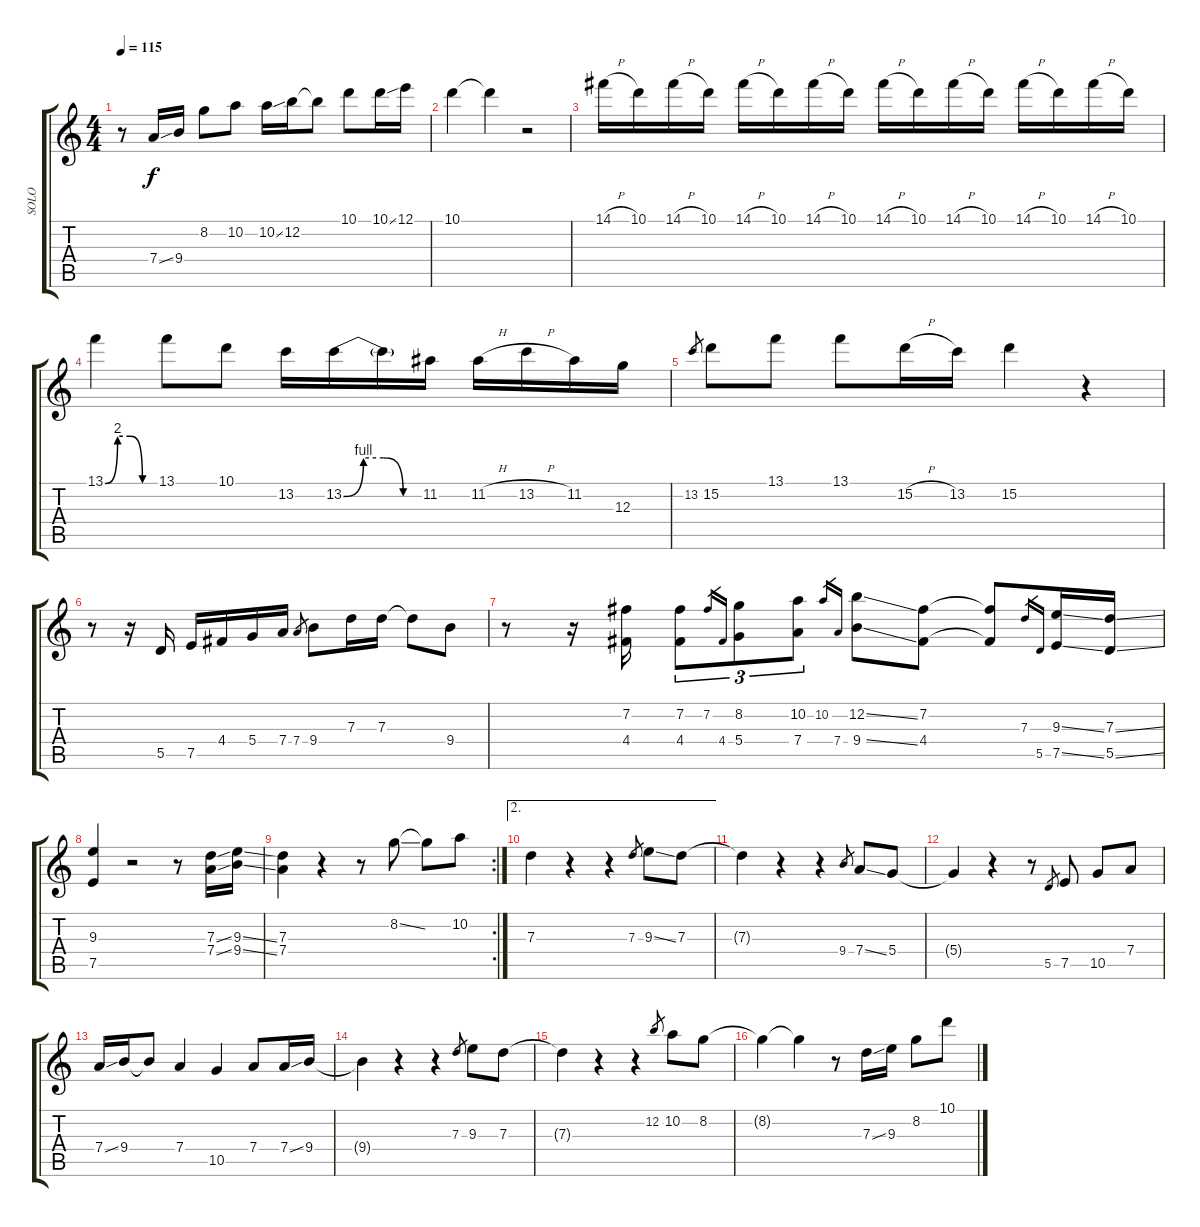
\track ("SOLO" "SOLO") {instrument acousticguitarnylon}
\staff {score tabs}
\tuning (E4 B3 G3 D3 A2 E2) {hide}
\ts (4 4)
\tempo 115
\clef g2
\ks c
r.8{dy f} 7.4{ss}.16 9.4.16 8.2.8 10.2.8 10.2{ss}.16 12.2.16 12.2{t}.8 10.1.8 10.1{ss}.16 12.1.16 |
10.1.4 10.1{t}.4 r.2 |
14.1{h}.16 10.1.16 14.1{h}.16 10.1.16 14.1{h}.16 10.1.16 14.1{h}.16 10.1.16 14.1{h}.16 10.1.16 14.1{h}.16 10.1.16 14.1{h}.16 10.1.16 14.1{h}.16 10.1.16 |
13.1{be (custom 0 0 15 8 30 8 45 0 60 0)}.4 13.1.8 10.1.8 13.2.16 13.2{be (custom 0 0 15 4 30 4 45 0 60 0)}.16 13.2{t}.16 11.2.16 11.2{h}.16 13.2{h}.16 11.2.16 12.3.16 |
13.2.8{gr} 15.2.8 13.1.8 13.1.8 15.2{h}.16 13.2.16 15.2.4 r.4 |
r.8 r.16 5.5.16 7.5.16 4.4.16 5.4.16 7.4.16 7.4.8{gr} 9.4.8 7.3.16 7.3.16 7.3{t}.8 9.4.8 |
r.8 r.16 (7.2 4.4).16 (7.2 4.4).8{tu (3 2)} 7.2.16{gr} 4.4.16{gr} (8.2 5.4).8{tu (3 2)} (10.2 7.4).8{tu (3 2)} 10.2.16{gr} 7.4.16{gr} (12.2{ss} 9.4{ss}).8 (7.2 4.4).8 (7.2{t} 4.4{t}).8 7.3.16{gr} 5.5.16{gr} (9.3{ss} 7.5{ss}).16 (7.3{ss} 5.5{ss}).16 |
(9.3 7.5).4 r.2 r.8 (7.3{ss} 7.4{ss}).16 (9.3{ss} 9.4{ss}).16 |
\rc 2
(7.3 7.4).4 r.4 r.8 8.2{ss}.8 8.2{t}.8 10.2.8 |
\ae 2
7.3.4 r.4 r.4 7.3.8{gr} 9.3{ss}.8 7.3.8 |
7.3{t}.4 r.4 r.4 9.4.8{gr} 7.4{ss}.8 5.4.8 |
5.4{t}.4 r.4 r.8 5.5.8{gr} 7.5.8 10.5.8 7.4.8 |
7.4{ss}.16 9.4.16 9.4{t}.8 7.4.4 10.5.4 7.4.8 7.4{ss}.16 9.4.16 |
9.4{t}.4 r.4 r.4 7.3.8{gr} 9.3.8 7.3.8 |
7.3{t}.4 r.4 r.4 12.2.8{gr} 10.2.8 8.2.8 |
8.2{t}.4 8.2{t}.4 r.8 7.3{ss}.16 9.3.16 8.2.8 10.1.8
